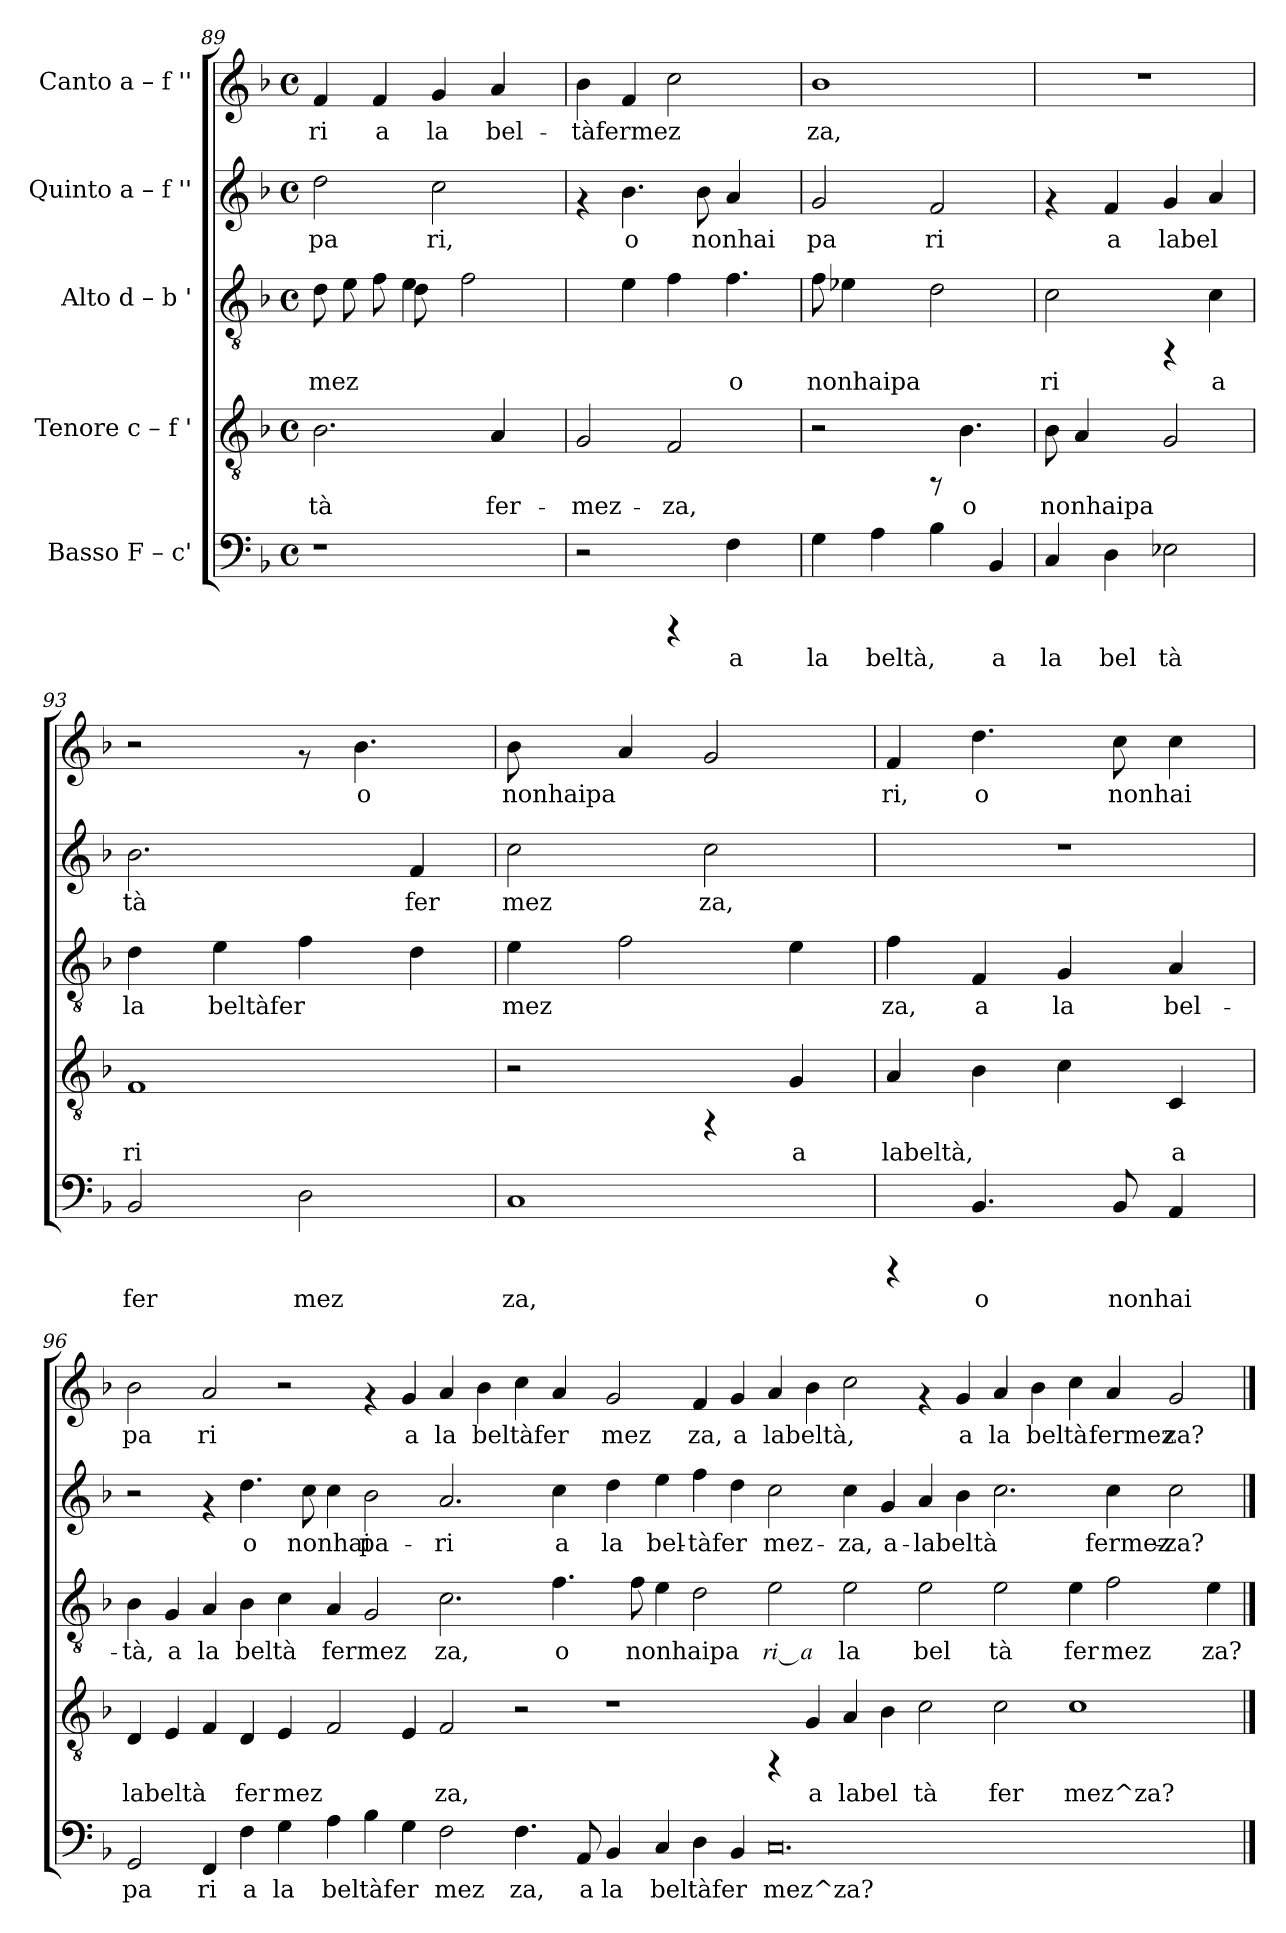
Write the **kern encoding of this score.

**kern	**text	**kern	**text	**kern	**text	**kern	**text	**kern	**text
*part5	*part5	*part4	*part4	*part3	*part3	*part2	*part2	*part1	*part1
*staff5	*staff5	*staff4	*staff4	*staff3	*staff3	*staff2	*staff2	*staff1	*staff1
*I"Basso  F – c'	*	*I"Tenore  c – f '	*	*I"Alto  d – b '	*	*I"Quinto  a – f ''	*	*I"Canto  a – f ''	*
!!LO:LB:g=z
*clefF4	*	*clefGv2	*	*clefGv2	*	*clefG2	*	*clefG2	*
*k[b-]	*	*k[b-]	*	*k[b-]	*	*k[b-]	*	*k[b-]	*
*F:	*	*F:	*	*F:	*	*F:	*	*F:	*
*M4/4	*	*M4/4	*	*M4/4	*	*M4/4	*	*M4/4	*
*met(c)	*	*met(c)	*	*met(c)	*	*met(c)	*	*met(c)	*
=89	=89	=89	=89	=89	=89	=89	=89	=89	=89
!	!	!	!LO:LY:b:cj	!	!LO:LY:b:rj	!	!LO:LY:b:rj	!	!LO:LY:b:rj
*	*	*	*	*^	*	*	*	*	*
1r	.	2.B-\	-tà	8d\L	4.ryy	mez-	2dd\	pa	4f/	ri
!	!	!	!	!	!	!LO:LY:b:rj	!	!	!	!
.	.	.	.	8e\	.	--	.	.	.	.
!	!	!	!	!	!	!LO:LY:b:rj	!	!	!	!LO:LY:b:rj
.	.	.	.	8f\	.	--	.	.	4f/	a
!	!	!	!	!	!	!LO:LY:b:rj	!	!	!	!
.	.	.	.	4e\	8d\	--	.	.	.	.
!	!	!	!	!	!	!	!	!LO:LY:b:rj	!	!LO:LY:b:rj
.	.	.	.	.	2ryy	.	2cc\	ri,	4g/	la
!	!	!	!	!	!	!LO:LY:b:rj	!	!	!	!
.	.	.	.	2f\	.	--	.	.	.	.
!	!	!	!LO:LY:b:cj	!	!	!	!	!	!	!LO:LY:b:rj
.	.	4A/	fer-	.	.	.	.	.	4a/	bel-
8ryy	.	8ryy	.	.	8ryy	.	8ryy	.	8ryy	.
=90	=90	=90	=90	=90	=90	=90	=90	=90	=90	=90
!	!	!	!LO:LY:b:cj	!	!	!	!	!	!	!LO:LY:b:rj
*	*	*	*	*v	*v	*	*	*	*	*
2r	.	2G/	-mez-	4ryy	.	4rf	.	4b-\	-tàfermez-
!	!	!	!	!	!LO:LY:b:rj	!	!LO:LY:b:rj	!	!LO:LY:b:rj
.	.	.	.	4e\	--	4.b-\	o	4f/	--
!	!	!	!LO:LY:b:cj	!	!	!	!	!	!LO:LY:b:rj
4rCCC	.	2F/	-za,	4f\	.	.	.	2cc\	--
!	!	!	!	!	!	!	!LO:LY:b:rj	!	!
.	.	.	.	.	.	8b-\	nonhai	.	.
!	!LO:LY:b:cj	!	!	!	!LO:LY:b:rj	!	!LO:LY:b:rj	!	!
4F\	a	.	.	4.f\	-o	4a/	.	.	.
8ryy	.	8ryy	.	.	.	8ryy	.	8ryy	.
=91	=91	=91	=91	=91	=91	=91	=91	=91	=91
!	!LO:LY:b:cj	!	!	!	!LO:LY:b:rj	!	!LO:LY:b:rj	!	!LO:LY:b:rj
4G\	la	2r	.	8f\	nonhaipa-	2g/	pa	1b-	-za,
!	!	!	!	!	!LO:LY:b:rj	!	!	!	!
.	.	.	.	4e-X\	--	.	.	.	.
!	!LO:LY:b:cj	!	!	!	!	!	!	!	!
4A\	beltà,	.	.	.	.	.	.	.	.
.	.	.	.	8ryy	.	.	.	.	.
!	!LO:LY:b:cj	!	!	!	!LO:LY:b:rj	!	!LO:LY:b:rj	!	!
4B-\	.	8rFF	.	2d\	--	2f/	ri	.	.
!	!	!	!LO:LY:b:cj	!	!	!	!	!	!
.	.	4.B-\	o	.	.	.	.	.	.
!	!LO:LY:b:cj	!	!	!	!	!	!	!	!
4BB-/	a	.	.	.	.	.	.	.	.
=92	=92	=92	=92	=92	=92	=92	=92	=92	=92
!	!LO:LY:b:cj	!	!LO:LY:b:cj	!	!LO:LY:b:rj	!	!	!	!
4C/	la	8B-\	nonhaipa-	2c\	-ri	4rf	.	1r	.
!	!	!	!LO:LY:b:cj	!	!	!	!	!	!
.	.	4A/	--	.	.	.	.	.	.
!	!LO:LY:b:cj	!	!	!	!	!	!LO:LY:b:rj	!	!
4D\	bel	.	.	.	.	4f/	a	.	.
.	.	8ryy	.	.	.	.	.	.	.
!	!LO:LY:b:cj	!	!LO:LY:b:cj	!	!	!	!LO:LY:b:rj	!	!
2E-X\	tà	2G/	--	4rFF	.	4g/	label	.	.
!	!	!	!	!	!LO:LY:b:rj	!	!LO:LY:b:rj	!	!
.	.	.	.	4c\	a	4a/	.	.	.
=93	=93	=93	=93	=93	=93	=93	=93	=93	=93
!	!LO:LY:b:cj	!	!LO:LY:b:cj	!	!LO:LY:b:rj	!	!LO:LY:b:rj	!	!
2BB-/	fer	1F	-ri	4d\	la	2.b-\	tà	2r	.
!	!	!	!	!	!LO:LY:b:rj	!	!	!	!
.	.	.	.	4e\	beltàfer-	.	.	.	.
!	!LO:LY:b:cj	!	!	!	!LO:LY:b:rj	!	!	!	!
2D\	mez	.	.	4f\	--	.	.	8rf	.
!	!	!	!	!	!	!	!	!	!LO:LY:b:rj
.	.	.	.	.	.	.	.	4.b-\	o
!	!	!	!	!	!LO:LY:b:rj	!	!LO:LY:b:rj	!	!
.	.	.	.	4d\	--	4f/	fer	.	.
=94	=94	=94	=94	=94	=94	=94	=94	=94	=94
!	!LO:LY:b:cj	!	!	!	!LO:LY:b:rj	!	!LO:LY:b:rj	!	!LO:LY:b:rj
1C	za,	2r	.	4e\	-mez-	2cc\	mez	8b-\	nonhaipa-
.	.	.	.	.	.	.	.	8ryy	.
!	!	!	!	!	!LO:LY:b:rj	!	!	!	!LO:LY:b:rj
.	.	.	.	2f\	--	.	.	4a/	--
!	!	!	!	!	!	!	!LO:LY:b:rj	!	!LO:LY:b:rj
.	.	4rFF	.	.	.	2cc\	za,	2g/	--
!	!	!	!LO:LY:b:cj	!	!LO:LY:b:rj	!	!	!	!
.	.	4G/	a	4e\	--	.	.	.	.
=95	=95	=95	=95	=95	=95	=95	=95	=95	=95
!	!	!	!LO:LY:b:cj	!	!LO:LY:b:rj	!	!	!	!LO:LY:b:rj
4rCCC	.	4A/	labeltà,	4f\	-za,	1r	.	4f/	-ri,
!	!LO:LY:b:cj	!	!LO:LY:b:cj	!	!LO:LY:b:rj	!	!	!	!LO:LY:b:rj
4.BB-/	o	4B-\	.	4F/	a	.	.	4.dd\	o
!	!	!	!LO:LY:b:cj	!	!LO:LY:b:rj	!	!	!	!
.	.	4c\	.	4G/	la	.	.	.	.
!	!LO:LY:b:cj	!	!	!	!	!	!	!	!LO:LY:b:rj
8BB-/	nonhai	.	.	.	.	.	.	8cc\	nonhai
!	!LO:LY:b:cj	!	!LO:LY:b:cj	!	!LO:LY:b:rj	!	!	!	!LO:LY:b:rj
4AA/	.	4C/	a	4A/	bel-	.	.	4cc\	.
!!LO:PB:g=z
=96	=96	=96	=96	=96	=96	=96	=96	=96	=96
!	!LO:LY:b:cj	!	!LO:LY:b:cj	!	!LO:LY:b:rj	!	!	!	!LO:LY:b:rj
2GG/	pa	4D/	labeltà	4B-\	-tà,	2r	.	2b-\	pa
!	!	!	!LO:LY:b:cj	!	!LO:LY:b:rj	!	!	!	!
.	.	4E/	.	4G/	a	.	.	.	.
!	!LO:LY:b:cj	!	!LO:LY:b:cj	!	!LO:LY:b:rj	!	!	!	!LO:LY:b:rj
4FF/	ri	4F/	.	4A/	la	4rf	.	2a/	ri
!	!LO:LY:b:cj	!	!LO:LY:b:cj	!	!LO:LY:b:rj	!	!LO:LY:b:rj	!	!
4F\	a	4D/	fer	4B-\	bel	4.dd\	o	.	.
!	!LO:LY:b:cj	!	!LO:LY:b:cj	!	!LO:LY:b:rj	!	!	!	!
4G\	la	4E/	mez	4c\	tà	.	.	2r	.
!	!	!	!	!	!	!	!LO:LY:b:rj	!	!
.	.	.	.	.	.	8cc\	nonhai	.	.
!	!LO:LY:b:cj	!	!LO:LY:b:cj	!	!LO:LY:b:rj	!	!LO:LY:b:rj	!	!
4A\	bel	2F/	.	4A/	fermez	4cc\	.	.	.
!	!LO:LY:b:cj	!	!	!	!LO:LY:b:rj	!	!LO:LY:b:rj	!	!
4B-\	tàfer	.	.	2G/	.	2b-\	pa-	4rf	.
!	!LO:LY:b:cj	!	!LO:LY:b:cj	!	!	!	!	!	!LO:LY:b:rj
4G\	.	4E/	.	.	.	.	.	4g/	a
!	!LO:LY:b:cj	!	!LO:LY:b:cj	!	!LO:LY:b:rj	!	!LO:LY:b:rj	!	!LO:LY:b:rj
2F\	mez	2F/	za,	2.c\	za,	2.a/	-ri	4a/	la
!	!	!	!	!	!	!	!	!	!LO:LY:b:rj
.	.	.	.	.	.	.	.	4b-\	beltàfer
!	!LO:LY:b:cj	!	!	!	!	!	!	!	!LO:LY:b:rj
4.F\	za,	2r	.	.	.	.	.	4cc\	.
!	!	!	!	!	!LO:LY:b:rj	!	!LO:LY:b:rj	!	!LO:LY:b:rj
.	.	.	.	4.f\	o	4cc\	a	4a/	.
!	!LO:LY:b:cj	!	!	!	!	!	!	!	!
8AA/	a	.	.	.	.	.	.	.	.
!	!LO:LY:b:cj	!	!	!	!	!	!LO:LY:b:rj	!	!LO:LY:b:rj
4BB-/	la	1r	.	.	.	4dd\	la	2g/	mez
!	!	!	!	!	!LO:LY:b:rj	!	!	!	!
.	.	.	.	8f\	nonhaipa	.	.	.	.
!	!LO:LY:b:cj	!	!	!	!LO:LY:b:rj	!	!LO:LY:b:rj	!	!
4C/	bel	.	.	4e\	.	4ee\	bel-	.	.
!	!LO:LY:b:cj	!	!	!	!LO:LY:b:rj	!	!LO:LY:b:rj	!	!LO:LY:b:rj
4D\	tàfer	.	.	2d\	.	4ff\	-tàfer-	4f/	za,
!	!LO:LY:b:cj	!	!	!	!	!	!LO:LY:b:rj	!	!LO:LY:b:rj
4BB-/	.	.	.	.	.	4dd\	--	4g/	a
!	!LO:LY:b:cj	!	!	!	!LO:LY:b:rj	!	!LO:LY:b:rj	!	!LO:LY:b:rj
0.C	mez^za?	4rFF	.	2e\	ri‿a	2cc\	-mez-	4a/	labeltà,
!	!	!	!LO:LY:b:cj	!	!	!	!	!	!LO:LY:b:rj
.	.	4G/	a	.	.	.	.	4b-\	.
!	!	!	!LO:LY:b:cj	!	!LO:LY:b:rj	!	!LO:LY:b:rj	!	!LO:LY:b:rj
.	.	4A/	label	2e\	la	4cc\	-za,	2cc\	.
!	!	!	!LO:LY:b:cj	!	!	!	!LO:LY:b:rj	!	!
.	.	4B-\	.	.	.	4g/	a-	.	.
!	!	!	!LO:LY:b:cj	!	!LO:LY:b:rj	!	!LO:LY:b:rj	!	!
.	.	2c\	tà	2e\	bel	4a/	-labeltà	4rf	.
!	!	!	!	!	!	!	!LO:LY:b:rj	!	!LO:LY:b:rj
.	.	.	.	.	.	4b-\	.	4g/	a
!	!	!	!LO:LY:b:cj	!	!LO:LY:b:rj	!	!LO:LY:b:rj	!	!LO:LY:b:rj
.	.	2c\	fer	2e\	tà	2.cc\	.	4a/	la
!	!	!	!	!	!	!	!	!	!LO:LY:b:rj
.	.	.	.	.	.	.	.	4b-\	bel
!	!	!	!LO:LY:b:cj	!	!LO:LY:b:rj	!	!	!	!LO:LY:b:rj
.	.	1c	mez^za?	4e\	fer	.	.	4cc\	tà
!	!	!	!	!	!LO:LY:b:rj	!	!LO:LY:b:rj	!	!LO:LY:b:rj
.	.	.	.	2f\	mez	4cc\	fermez-	4a/	fermez
!	!	!	!	!	!	!	!LO:LY:b:rj	!	!LO:LY:b:rj
.	.	.	.	.	.	2cc\	-za?	2g/	za?
!	!	!	!	!	!LO:LY:b:rj	!	!	!	!
.	.	.	.	4e\	za?	.	.	.	.
==	==	==	==	==	==	==	==	==	==
*-	*-	*-	*-	*-	*-	*-	*-	*-	*-
